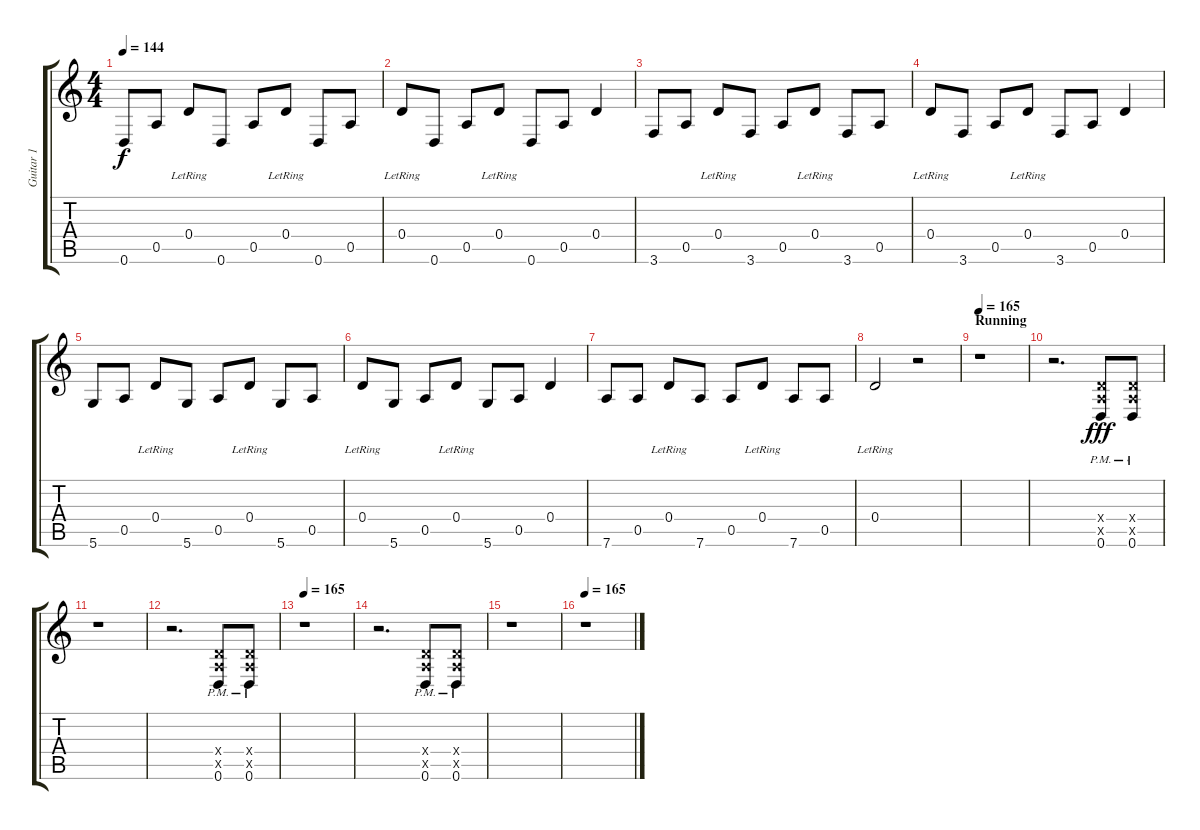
\track ("Guitar 1" "Guitar 1") {instrument electricguitarmuted}
\staff {score tabs}
\tuning (E4 B3 G3 D3 A2 D2) {hide}
\ts (4 4)
\tempo 144
\clef g2
\ks c
0.6.8{dy f} 0.5.8 0.4{lr}.8 0.6.8 0.5.8 0.4{lr}.8 0.6.8 0.5.8 |
0.4{lr}.8 0.6.8 0.5.8 0.4{lr}.8 0.6.8 0.5.8 0.4.4 |
3.6.8 0.5.8 0.4{lr}.8 3.6.8 0.5.8 0.4{lr}.8 3.6.8 0.5.8 |
0.4{lr}.8 3.6.8 0.5.8 0.4{lr}.8 3.6.8 0.5.8 0.4.4 |
5.6.8 0.5.8 0.4{lr}.8 5.6.8 0.5.8 0.4{lr}.8 5.6.8 0.5.8 |
0.4{lr}.8 5.6.8 0.5.8 0.4{lr}.8 5.6.8 0.5.8 0.4.4 |
7.6.8 0.5.8 0.4{lr}.8 7.6.8 0.5.8 0.4{lr}.8 7.6.8 0.5.8 |
0.4{lr}.2 r.2 |
\section ("" "Running")
\tempo 165
r.1 |
r.2{d} (0.4{x} 0.5{x} 0.6{pm}).8{dy fff} (0.4{x} 0.5{x} 0.6{pm}).8 |
r.1 |
r.2{d} (0.4{x} 0.5{x} 0.6{pm}).8 (0.4{x} 0.5{x} 0.6{pm}).8 |
\tempo 165
r.1 |
r.2{d} (0.4{x} 0.5{x} 0.6{pm}).8 (0.4{x} 0.5{x} 0.6{pm}).8 |
r.1 |
\tempo 165
r.1
